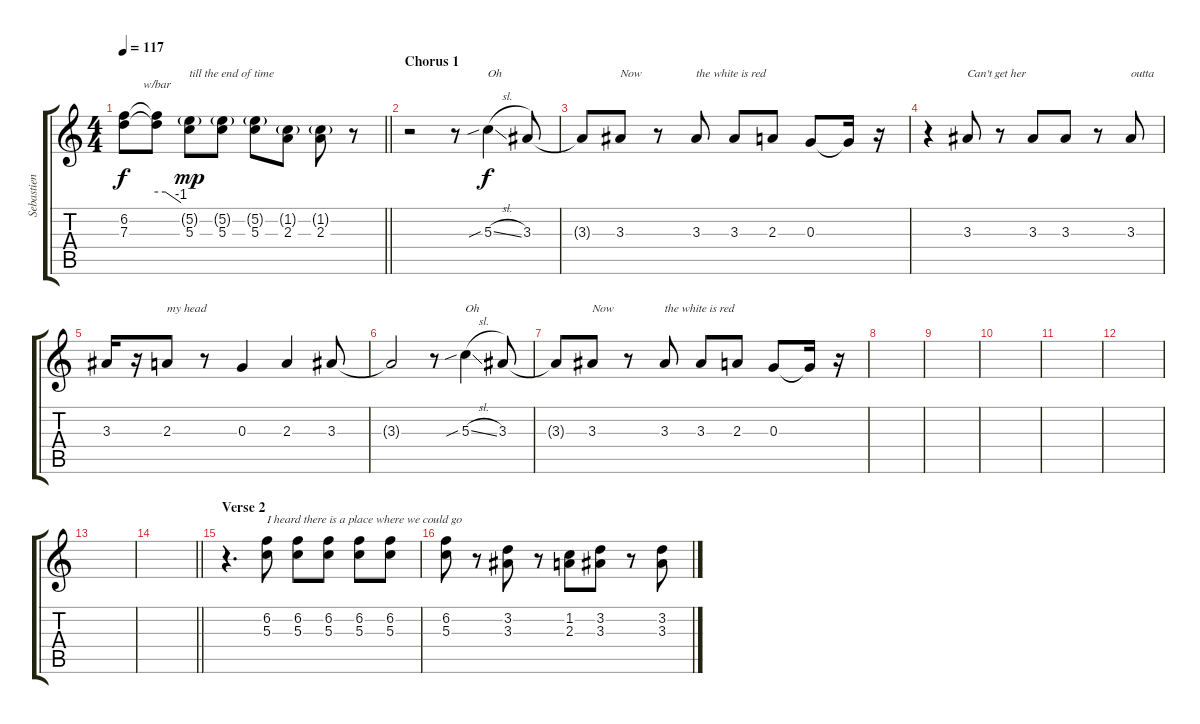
\track ("Sebastien Grainger Vocals" "Sebastien ") {instrument contrabass}
\staff {score tabs}
\tuning (E4 B3 G3 D3 A2 E2) {hide}
\ts (4 4)
\tempo 117
\clef g2
\barLineRight lightlight
\ks c
(6.2{t} 7.3{t}).8{dy f} (6.2{t} 7.3{t}).8{tbe (custom default 0 0 21 0 60 -4)} (5.2{g} 5.3).8{txt "till the end of time" dy mp} (5.2{g} 5.3).8 (5.2{g} 5.3).8 (1.2{g} 2.3).8 (1.2{g} 2.3).8 r.8 |
\section ("" "Chorus 1")
r.2 r.8 5.3{sib sl}.4{txt "Oh" dy f} 3.3.8 |
3.3{t}.8 3.3.8{txt "Now"} r.8 3.3.8{txt "the white is red"} 3.3.8 2.3.8 0.3.8 0.3{t}.16 r.16 |
r.4 3.3.8{txt "Can't get her"} r.8 3.3.8 3.3.8 r.8 3.3.8{txt "outta"} |
3.3.16 r.16 2.3.8{txt "my head"} r.8 0.3.4 2.3.4 3.3.8 |
3.3{t}.2 r.8 5.3{sib sl}.4{txt "Oh"} 3.3.8 |
3.3{t}.8 3.3.8{txt "Now"} r.8 3.3.8{txt "the white is red"} 3.3.8 2.3.8 0.3.8 0.3{t}.16 r.16 |
|
|
|
|
|
|
\barLineRight lightlight
|
\section ("" "Verse 2")
r.4{d} (6.2 5.3).8{txt "I heard there is a place where we could go"} (6.2 5.3).8 (6.2 5.3).8 (6.2 5.3).8 (6.2 5.3).8 |
(6.2 5.3).8 r.8 (3.2 3.3).8 r.8 (1.2 2.3).8 (3.2 3.3).8 r.8 (3.2 3.3).8
